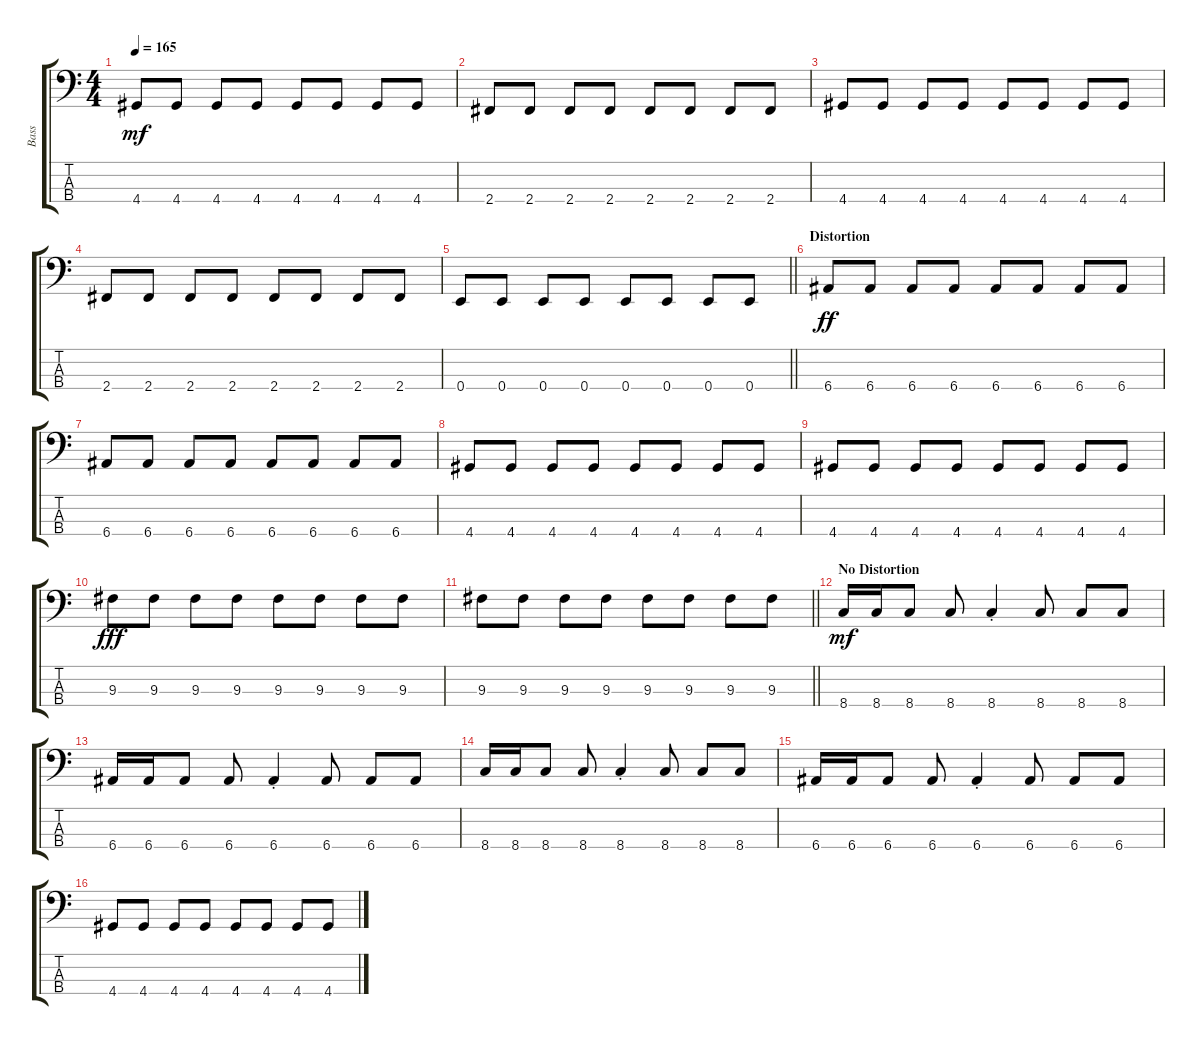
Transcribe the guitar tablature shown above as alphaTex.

\track ("Bass" "Bass") {instrument distortionguitar}
\staff {score tabs}
\tuning (G2 D2 A1 E1) {hide}
\ts (4 4)
\tempo 165
\clef f4
\ks c
4.4.8{dy mf} 4.4.8 4.4.8 4.4.8 4.4.8 4.4.8 4.4.8 4.4.8 |
2.4.8 2.4.8 2.4.8 2.4.8 2.4.8 2.4.8 2.4.8 2.4.8 |
4.4.8 4.4.8 4.4.8 4.4.8 4.4.8 4.4.8 4.4.8 4.4.8 |
2.4.8 2.4.8 2.4.8 2.4.8 2.4.8 2.4.8 2.4.8 2.4.8 |
\barLineRight lightlight
0.4.8 0.4.8 0.4.8 0.4.8 0.4.8 0.4.8 0.4.8 0.4.8 |
\section ("" "Distortion")
6.4.8{dy ff instrument distortionguitar} 6.4.8 6.4.8 6.4.8 6.4.8 6.4.8 6.4.8 6.4.8 |
6.4.8 6.4.8 6.4.8 6.4.8 6.4.8 6.4.8 6.4.8 6.4.8 |
4.4.8 4.4.8 4.4.8 4.4.8 4.4.8 4.4.8 4.4.8 4.4.8 |
4.4.8 4.4.8 4.4.8 4.4.8 4.4.8 4.4.8 4.4.8 4.4.8 |
9.3.8{dy fff} 9.3.8 9.3.8 9.3.8 9.3.8 9.3.8 9.3.8 9.3.8 |
\barLineRight lightlight
9.3.8 9.3.8 9.3.8 9.3.8 9.3.8 9.3.8 9.3.8 9.3.8 |
\section ("" "No Distortion")
8.4.16{dy mf instrument electricbassfinger} 8.4.16 8.4.8 8.4.8 8.4{st}.4 8.4.8 8.4.8 8.4.8 |
6.4.16 6.4.16 6.4.8 6.4.8 6.4{st}.4 6.4.8 6.4.8 6.4.8 |
8.4.16 8.4.16 8.4.8 8.4.8 8.4{st}.4 8.4.8 8.4.8 8.4.8 |
6.4.16 6.4.16 6.4.8 6.4.8 6.4{st}.4 6.4.8 6.4.8 6.4.8 |
4.4.8 4.4.8 4.4.8 4.4.8 4.4.8 4.4.8 4.4.8 4.4.8
